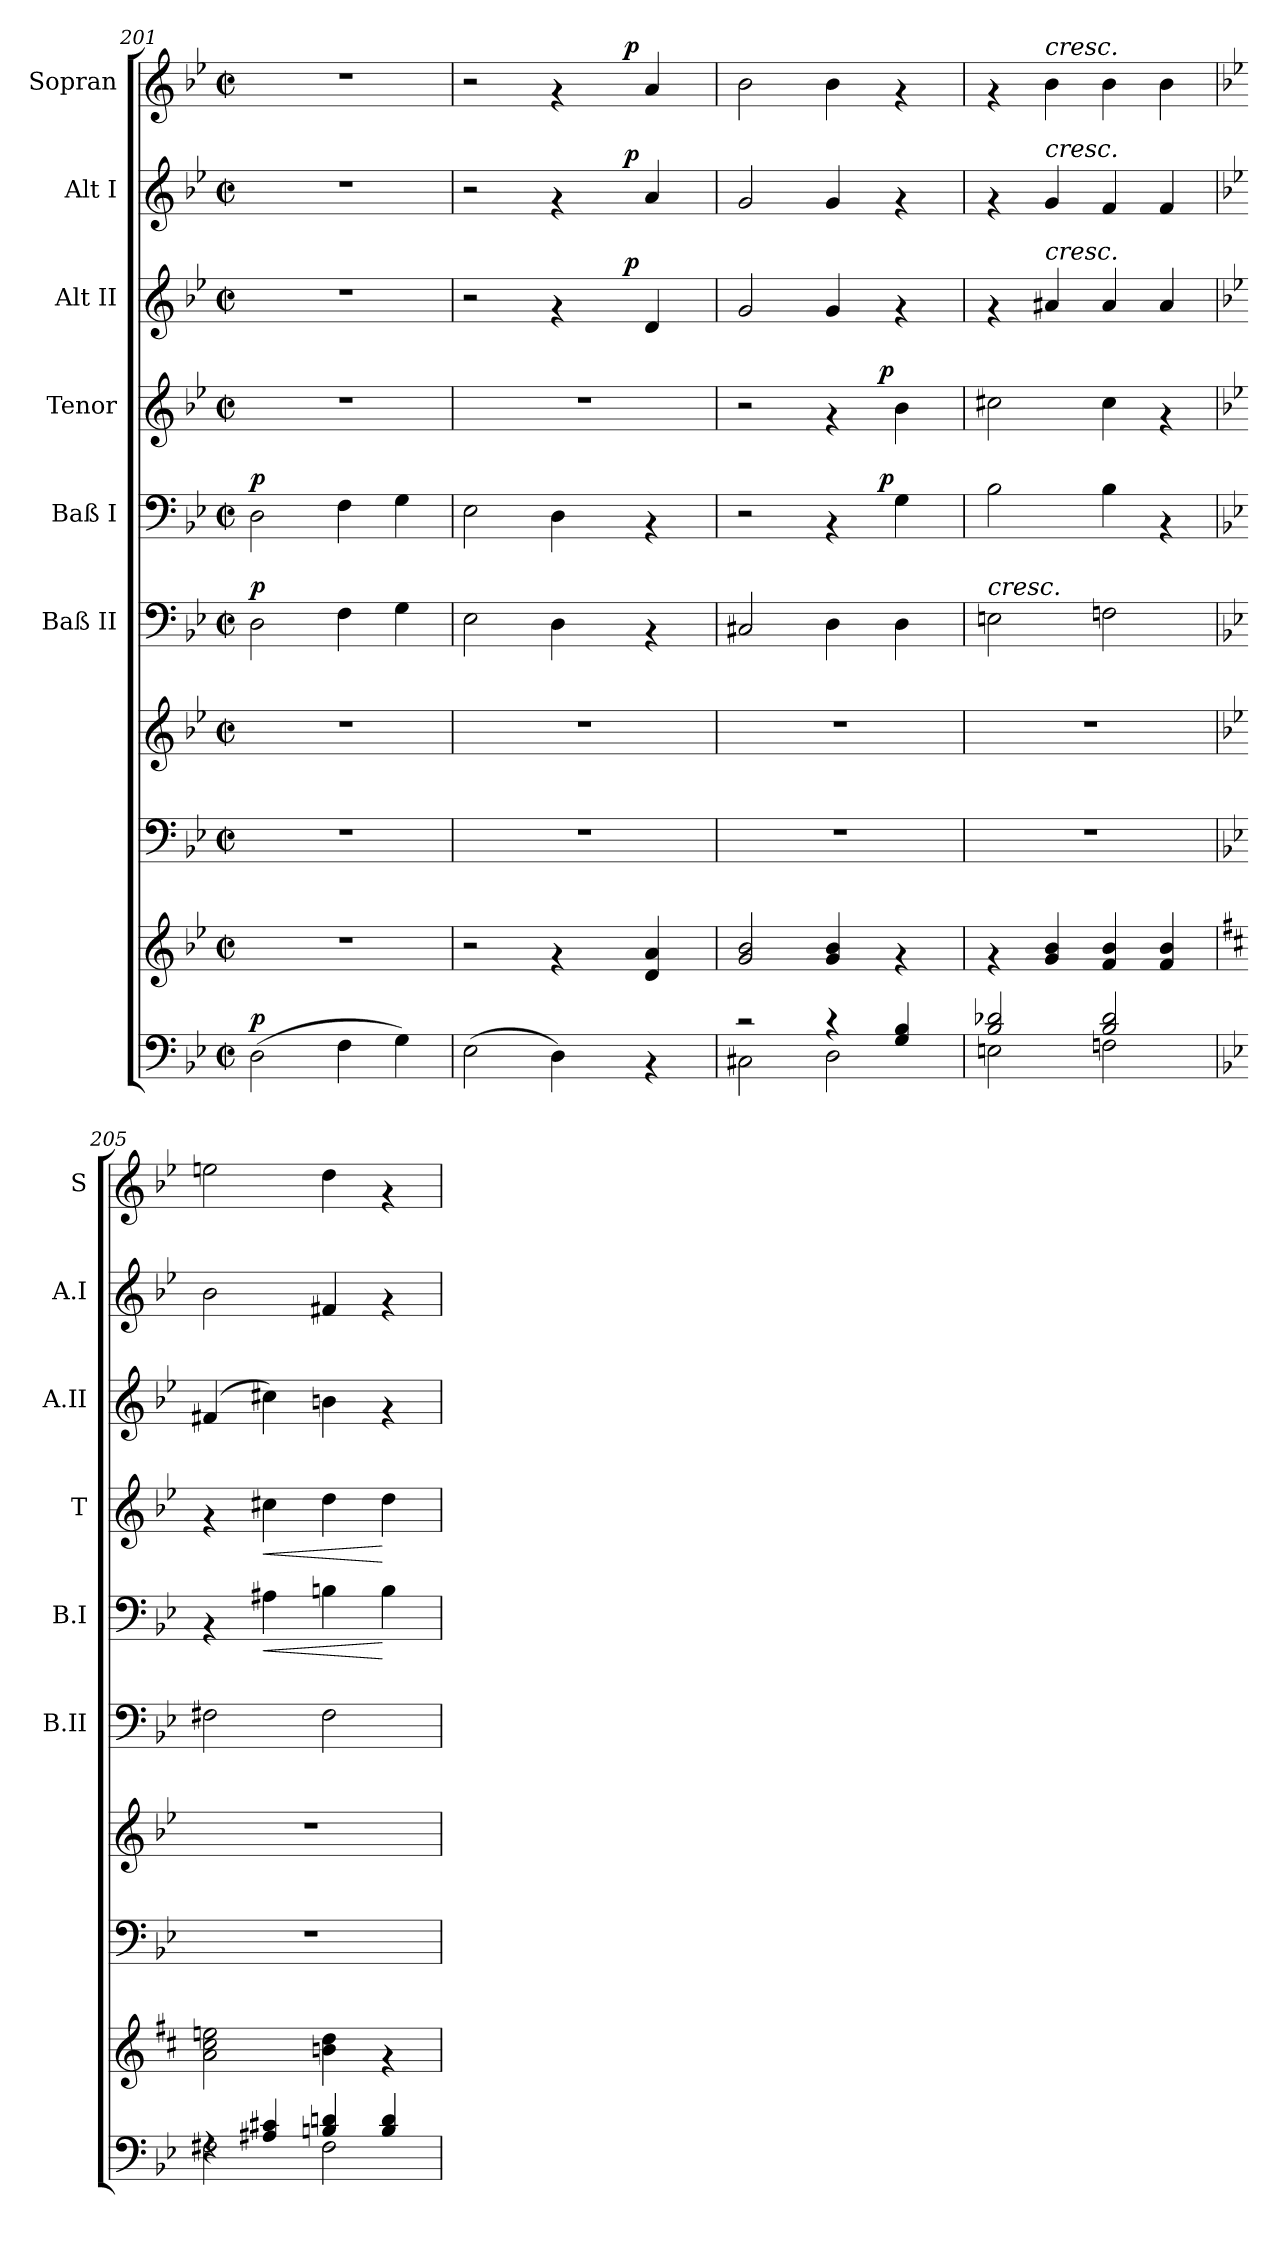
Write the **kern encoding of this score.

**kern	**dynam	**kern	**kern	**kern	**kern	**dynam	**kern	**dynam	**kern	**dynam	**kern	**dynam	**kern	**dynam	**kern	**dynam
*part10	*part10	*part9	*part8	*part7	*part6	*part6	*part5	*part5	*part4	*part4	*part3	*part3	*part2	*part2	*part1	*part1
*staff10	*staff10	*staff9	*staff8	*staff7	*staff6	*staff6	*staff5	*staff5	*staff4	*staff4	*staff3	*staff3	*staff2	*staff2	*staff1	*staff1
*	*	*	*	*	*I"Baß II	*	*I"Baß I	*	*I"Tenor	*	*I"Alt II	*	*I"Alt I	*	*I"Sopran	*
*	*	*	*	*	*I'B.II	*	*I'B.I	*	*I'T	*	*I'A.II	*	*I'A.I	*	*I'S	*
*clefF4	*	*clefG2	*clefF4	*clefG2	*clefF4	*	*clefF4	*	*clefG2	*	*clefG2	*	*clefG2	*	*clefG2	*
*k[b-e-]	*	*k[b-e-]	*k[b-e-]	*k[b-e-]	*k[b-e-]	*	*k[b-e-]	*	*k[b-e-]	*	*k[b-e-]	*	*k[b-e-]	*	*k[b-e-]	*
*B-:	*	*B-:	*B-:	*B-:	*B-:	*	*B-:	*	*B-:	*	*B-:	*	*B-:	*	*B-:	*
*M2/2	*	*M2/2	*M2/2	*M2/2	*M2/2	*	*M2/2	*	*M2/2	*	*M2/2	*	*M2/2	*	*M2/2	*
*met(c|)	*	*met(c|)	*met(c|)	*met(c|)	*met(c|)	*	*met(c|)	*	*met(c|)	*	*met(c|)	*	*met(c|)	*	*met(c|)	*
=201	=201	=201	=201	=201	=201	=201	=201	=201	=201	=201	=201	=201	=201	=201	=201	=201
!	!LO:DY:a	!	!	!	!	!LO:DY:a	!	!LO:DY:a	!	!	!	!	!	!	!	!
(>2D\	p	1r	1r	1r	2D\	p	2D\	p	1r	.	1r	.	1r	.	1r	.
4F\	.	.	.	.	4F\	.	4F\	.	.	.	.	.	.	.	.	.
4G\)	.	.	.	.	4G\	.	4G\	.	.	.	.	.	.	.	.	.
=202!	=202!	=202!	=202!	=202!	=202!	=202!	=202!	=202!	=202!	=202!	=202!	=202!	=202!	=202!	=202!	=202!
*	*	*	*	*	*	*	*	*	*	*	*^	*	*^	*	*^	*
(>2E-\	.	2r	1r	1r	2E-\	.	2E-\	.	1r	.	2r	2ryy	.	2r	2ryy	.	2r	2ryy	.
4D\)	.	4rf	.	.	4D\	.	4D\	.	.	.	4rf	8ryy	.	4rf	8ryy	.	4rf	8ryy	.
.	.	.	.	.	.	.	.	.	.	.	.	16ryy	.	.	16ryy	.	.	16ryy	.
.	.	.	.	.	.	.	.	.	.	.	.	64ryy	.	.	64ryy	.	.	64ryy	.
!	!	!	!	!	!	!	!	!	!	!	!	!	!LO:DY:a	!	!	!LO:DY:a	!	!	!LO:DY:a
.	.	.	.	.	.	.	.	.	.	.	.	4ryy	p	.	4ryy	p	.	4ryy	p
4rAA	.	4d/ 4a/	.	.	4rAA	.	4rAA	.	.	.	4d/	.	.	4a/	.	.	4a/	.	.
.	.	.	.	.	.	.	.	.	.	.	.	32.ryy	.	.	32.ryy	.	.	32.ryy	.
*	*	*	*	*	*	*	*	*	*	*	*v	*v	*	*	*	*	*v	*v	*
*	*	*	*	*	*	*	*	*	*	*	*	*	*v	*v	*	*	*
=203!	=203!	=203!	=203!	=203!	=203!	=203!	=203!	=203!	=203!	=203!	=203!	=203!	=203!	=203!	=203!	=203!
*^	*	*	*	*	*	*	*^	*	*^	*	*	*	*	*	*	*
2rc	2C#X\	.	2g/ 2b-/	1r	1r	2C#X/	.	2r	2ryy	.	2r	2ryy	.	2g/	.	2g/	.	2b-\	.
4rc	2D\	.	4g/ 4b-/	.	.	4D\	.	4rAA	8..ryy	.	4rf	8..ryy	.	4g/	.	4g/	.	4b-\	.
!	!	!	!	!	!	!	!	!	!	!LO:DY:a	!	!	!LO:DY:a	!	!	!	!	!	!
.	.	.	.	.	.	.	.	.	4ryy	p	.	4ryy	p	.	.	.	.	.	.
4G/ 4B-/	.	.	4rf	.	.	4D\	.	4G\	.	.	4b-\	.	.	4rf	.	4rf	.	4rf	.
.	.	.	.	.	.	.	.	.	32ryy	.	.	32ryy	.	.	.	.	.	.	.
=204!	=204!	=204!	=204!	=204!	=204!	=204!	=204!	=204!	=204!	=204!	=204!	=204!	=204!	=204!	=204!	=204!	=204!	=204!	=204!
!	!	!	!	!	!	!	!	!	!	!	!LO:TX:a:i:t=cresc.	!	!	!	!	!	!	!	!
!	!	!	!	!	!	!	!	!LO:TX:a:i:t=cresc.	!	!	!	!	!	!	!	!	!	!	!
!	!	!	!	!	!	!LO:TX:a:i:t=cresc.	!	!	!	!	!	!	!	!	!	!	!	!	!
*	*	*	*	*	*	*	*	*v	*v	*	*	*	*	*	*	*	*	*	*
*	*	*	*	*	*	*	*	*	*	*v	*v	*	*	*	*	*	*	*
2B-/ 2d-X/	2En\	.	4rf	1r	1r	2En\	.	2B-\	.	2cc#X\	.	4rf	.	4rf	.	4rf	.
!	!	!	!	!	!	!	!	!	!	!	!	!	!	!	!	!LO:TX:a:i:t=cresc.	!
!	!	!	!	!	!	!	!	!	!	!	!	!	!	!LO:TX:a:i:t=cresc.	!	!	!
!	!	!	!	!	!	!	!	!	!	!	!	!LO:TX:a:i:t=cresc.	!	!	!	!	!
.	.	.	4g/ 4b-/	.	.	.	.	.	.	.	.	4a#X/	.	4g/	.	4b-\	.
2B-/ 2d-/	2Fn\	.	4f/ 4b-/	.	.	2Fn\	.	4B-\	.	4cc#\	.	4a#/	.	4f/	.	4b-\	.
.	.	.	4f/ 4b-/	.	.	.	.	4rAA	.	4rf	.	4a#/	.	4f/	.	4b-\	.
=205!	=205!	=205!	=205!	=205!	=205!	=205!	=205!	=205!	=205!	=205!	=205!	=205!	=205!	=205!	=205!	=205!	=205!
*	*	*	*k[f#c#]	*	*	*	*	*	*	*	*	*	*	*	*	*	*
*	*	*	*D:	*	*	*	*	*	*	*	*	*	*	*	*	*	*
4rE	2F#X\	.	2a\ 2cc#\ 2een\	1r	1r	2F#X\	.	4rAA	.	4rf	.	(>4f#X/	.	2b-\	.	2een\	.
!	!	!	!	!	!	!	!	!	!LO:HP:b	!	!LO:HP:b	!	!	!	!	!	!
4A#X/ 4c#X/	.	.	.	.	.	.	.	4A#X\	<	4cc#X\	<	4cc#X\)	.	.	.	.	.
4Bn/ 4dn/	2F#\	.	4bn\ 4dd\	.	.	2F#\	.	4Bn\	.	4dd\	.	4bn\	.	4f#X/	.	4dd\	.
4B/ 4d/	.	.	4rf	.	.	.	.	4B\	[	4dd\	[	4rf	.	4rf	.	4rf	.
*v	*v	*	*	*	*	*	*	*	*	*	*	*	*	*	*	*	*
=!	=!	=!	=!	=!	=!	=!	=!	=!	=!	=!	=!	=!	=!	=!	=!	=!
*-	*-	*-	*-	*-	*-	*-	*-	*-	*-	*-	*-	*-	*-	*-	*-	*-
